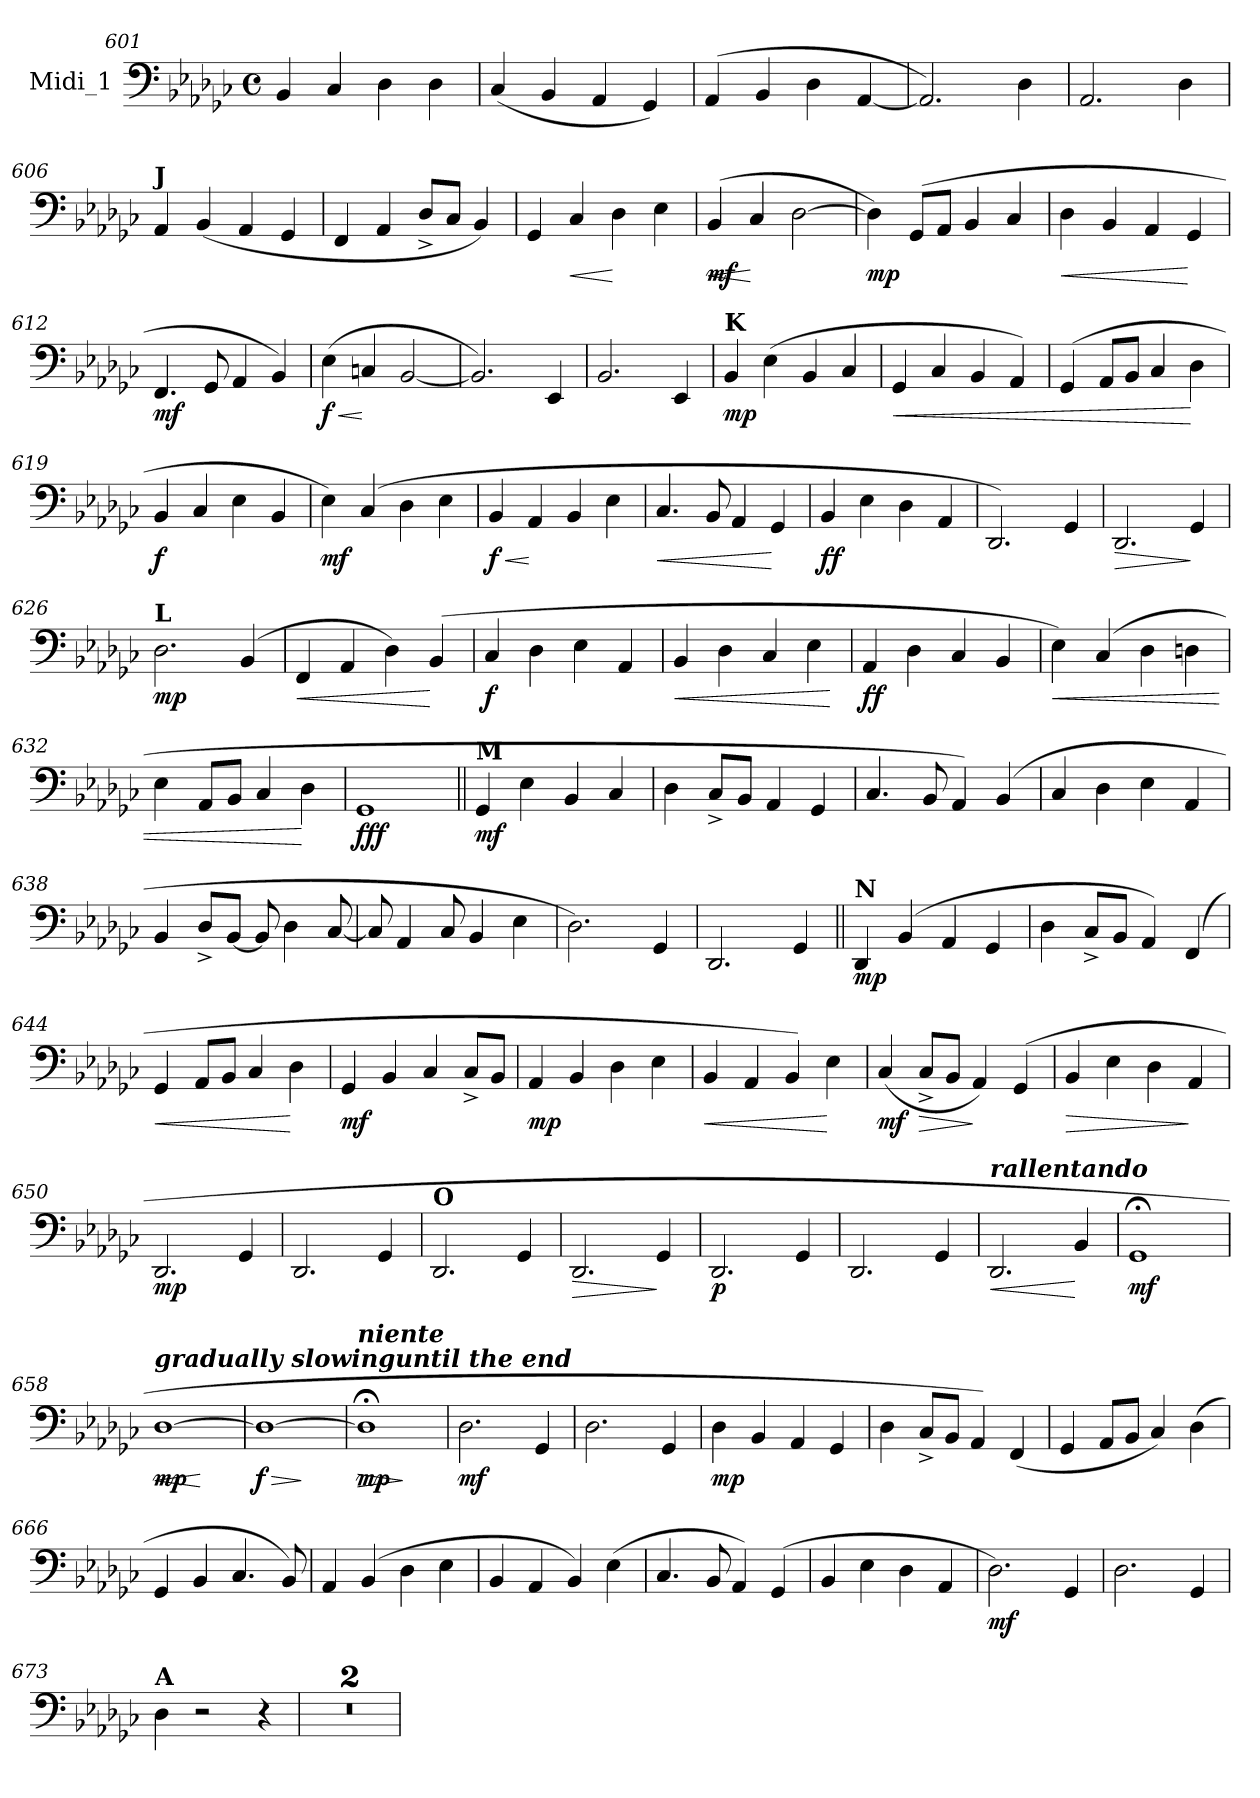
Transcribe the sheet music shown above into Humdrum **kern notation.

**kern	**dynam
*part1	*part1
*staff1	*staff1
*I"Midi_1	*
*clefF4	*
*k[b-e-a-d-g-c-]	*
*G-:	*
*M4/4	*
*met(c)	*
=601	=601
4BB-/	.
4C-/	.
4D-\	.
4D-\	.
=602	=602
(<4C-/	.
4BB-/	.
4AA-/	.
4GG-/)	.
!!LO:LB:g=z
=603	=603
(<4AA-/	.
4BB-/	.
4D-\	.
[4AA-/	.
=604	=604
2.AA-/])	.
4D-\	.
=605	=605
2.AA-/	.
4D-\	.
=606	=606
!LO:TX:a:B:t=J	!
4AA-/	.
(<4BB-/	.
4AA-/	.
4GG-/	.
=607	=607
4FF/	.
4AA-/	.
8D-^/L	.
8C-/J	.
4BB-/)	.
=608	=608
4GG-/	.
!	!LO:HP:b
4C-/	<
4D-\	[
4E-\	.
!!LO:LB:g=z
=609	=609
!	!LO:HP:b
!	!LO:DY:n=1:b
(<4BB-/	< mf
4C-/	[
[2D-\	.
=610	=610
!	!LO:DY:b
4D-\])	mp
(<8GG-/L	.
8AA-/J	.
4BB-/	.
4C-/	.
=611	=611
!	!LO:HP:b
4D-\	<
4BB-/	.
4AA-/	.
4GG-/	[
=612	=612
!	!LO:DY:b
4.FF/	mf
8GG-/	.
4AA-/	.
4BB-/)	.
=613	=613
!	!LO:HP:b
!	!LO:DY:n=1:b
(<4E-\	< f
4Cn/	[
[2BB-/	.
=614	=614
2.BB-/])	.
4EE-/	.
!!LO:LB:g=z
=615	=615
2.BB-/	.
4EE-/	.
=616	=616
!LO:TX:a:B:t=K	!
!	!LO:DY:b
4BB-/	mp
(<4E-\	.
4BB-/	.
4C-/	.
=617	=617
!	!LO:HP:b
4GG-/	<
4C-/	.
4BB-/	.
4AA-/)	.
=618	=618
(<4GG-/	.
8AA-/L	.
8BB-/J	.
4C-/	.
4D-\	[
=619	=619
!	!LO:DY:b
4BB-/	f
4C-/	.
4E-\	.
4BB-/	.
=620	=620
!	!LO:DY:b
4E-\)	mf
(<4C-/	.
4D-\	.
4E-\	.
!!LO:LB:g=z
=621	=621
!	!LO:HP:b
!	!LO:DY:n=1:b
4BB-/	< f
4AA-/	[
4BB-/	.
4E-\	.
=622	=622
!	!LO:HP:b
4.C-/	<
8BB-/	.
4AA-/	.
4GG-/	[
=623	=623
!	!LO:DY:b
4BB-/	ff
4E-\	.
4D-\	.
4AA-/	.
=624	=624
2.DD-/)	.
4GG-/	.
=625	=625
!	!LO:HP:b
2.DD-/	>
4GG-/	]
=626	=626
!LO:TX:a:B:t=L	!
!	!LO:DY:b
2.D-\	mp
(<4BB-/	.
=627	=627
!	!LO:HP:b
4FF/	<
4AA-/	.
4D-\)	.
(>4BB-/	[
!!LO:LB:g=z
=628	=628
!	!LO:DY:b
4C-/	f
4D-\	.
4E-\	.
4AA-/	.
=629	=629
!	!LO:HP:b
4BB-/	<
4D-\	.
4C-/	.
4E-\	.
.	[
=630	=630
!	!LO:DY:b
4AA-/	ff
4D-\	.
4C-/	.
4BB-/	.
=631	=631
!	!LO:HP:b
4E-\)	<
(<4C-/	.
4D-\	.
4Dn\	.
=632	=632
4E-\	.
8AA-/L	.
8BB-/J	.
4C-/	.
4D-\	[
!!LO:LB:g=z
=633	=633
!	!LO:DY:b
1GG-	fff
=634||	=634||
!LO:TX:a:B:t=M	!
!	!LO:DY:b
4GG-/	mf
4E-\	.
4BB-/	.
4C-/	.
=635	=635
4D-\	.
8C-^/L	.
8BB-/J	.
4AA-/	.
4GG-/	.
=636	=636
4.C-/	.
8BB-/	.
4AA-/)	.
(<4BB-/	.
=637	=637
4C-/	.
4D-\	.
4E-\	.
4AA-/	.
!!LO:LB:g=z
=638	=638
4BB-/	.
8D-^/L	.
[8BB-/J	.
8BB-/]	.
4D-\	.
[8C-/	.
=639	=639
8C-/]	.
4AA-/	.
8C-/	.
4BB-/	.
4E-\	.
=640	=640
2.D-\)	.
4GG-/	.
=641	=641
2.DD-/	.
4GG-/	.
=642||	=642||
!LO:TX:a:B:t=N	!
!	!LO:DY:b
4DD-/	mp
(<4BB-/	.
4AA-/	.
4GG-/	.
=643	=643
4D-\	.
8C-^/L	.
8BB-/J	.
4AA-/)	.
(<4FF/	.
!!LO:LB:g=z
=644	=644
!	!LO:HP:b
4GG-/	<
8AA-/L	.
8BB-/J	.
4C-/	.
4D-\	[
=645	=645
!	!LO:DY:b
4GG-/	mf
4BB-/	.
4C-/	.
8C-^/L	.
8BB-/J	.
=646	=646
!	!LO:DY:b
4AA-/	mp
4BB-/	.
4D-\	.
4E-\	.
=647	=647
!	!LO:HP:b
4BB-/	<
4AA-/	.
4BB-/)	.
4E-\	[
=648	=648
!	!LO:DY:b
(<4C-/	mf
!	!LO:HP:b
8C-^/L	>
8BB-/J	.
4AA-/)	]
(<4GG-/	.
!!LO:LB:g=z
=649	=649
!	!LO:HP:b
4BB-/	>
4E-\	.
4D-\	.
4AA-/	]
=650	=650
!	!LO:DY:b
2.DD-/	mp
4GG-/	.
=651	=651
2.DD-/	.
4GG-/	.
=652	=652
!LO:TX:a:B:t=O	!
2.DD-/	.
4GG-/	.
=653	=653
!	!LO:HP:b
2.DD-/	>
4GG-/	]
=654	=654
!	!LO:DY:b
2.DD-/	p
4GG-/	.
=655	=655
2.DD-/	.
4GG-/	.
!!LO:LB:g=z
=656	=656
!LO:TX:a:Bi:t=rallentando	!
!	!LO:HP:b
2.DD-/	<
4BB-/	[
=657	=657
!	!LO:DY:b
1GG-;	mf
=658	=658
!LO:TX:a:Bi:t=gradually slowinguntil the end	!
!	!LO:HP:b
!	!LO:DY:n=1:b
[1D-	< mp
.	[
=659	=659
!	!LO:HP:b
!	!LO:DY:n=1:b
1D-_	> f
.	]
=660	=660
!LO:TX:a:Bi:t=niente	!
!	!LO:HP:b
!	!LO:DY:n=1:b
1D-;<]	> mp
.	]
!!LO:LB:g=z
=661	=661
*MM160	*
!	!LO:DY:b
2.D-\	mf
4GG-/	.
=662	=662
2.D-\	.
4GG-/	.
=663	=663
!	!LO:DY:b
4D-\	mp
4BB-/	.
4AA-/	.
4GG-/	.
=664	=664
4D-\	.
8C-^/L	.
8BB-/J	.
4AA-/)	.
(<4FF/	.
=665	=665
4GG-/	.
8AA-/L	.
8BB-/J	.
4C-/)	.
(<4D-\	.
=666	=666
4GG-/	.
4BB-/	.
4.C-/	.
8BB-/)	.
!!LO:LB:g=z
=667	=667
4AA-/	.
(<4BB-/	.
4D-\	.
4E-\	.
=668	=668
4BB-/	.
4AA-/	.
4BB-/)	.
(<4E-\	.
=669	=669
4.C-/	.
8BB-/	.
4AA-/)	.
(<4GG-/	.
=670	=670
4BB-/	.
4E-\	.
4D-\	.
4AA-/	.
=671	=671
!	!LO:DY:b
2.D-\)	mf
4GG-/	.
=672	=672
2.D-\	.
4GG-/	.
!!LO:LB:g=z
=673	=673
!LO:TX:a:B:t=A	!
4D-\	.
2r	.
4r	.
=674	=674
1r	.
=675	=675
1r	.
=	=
*-	*-
